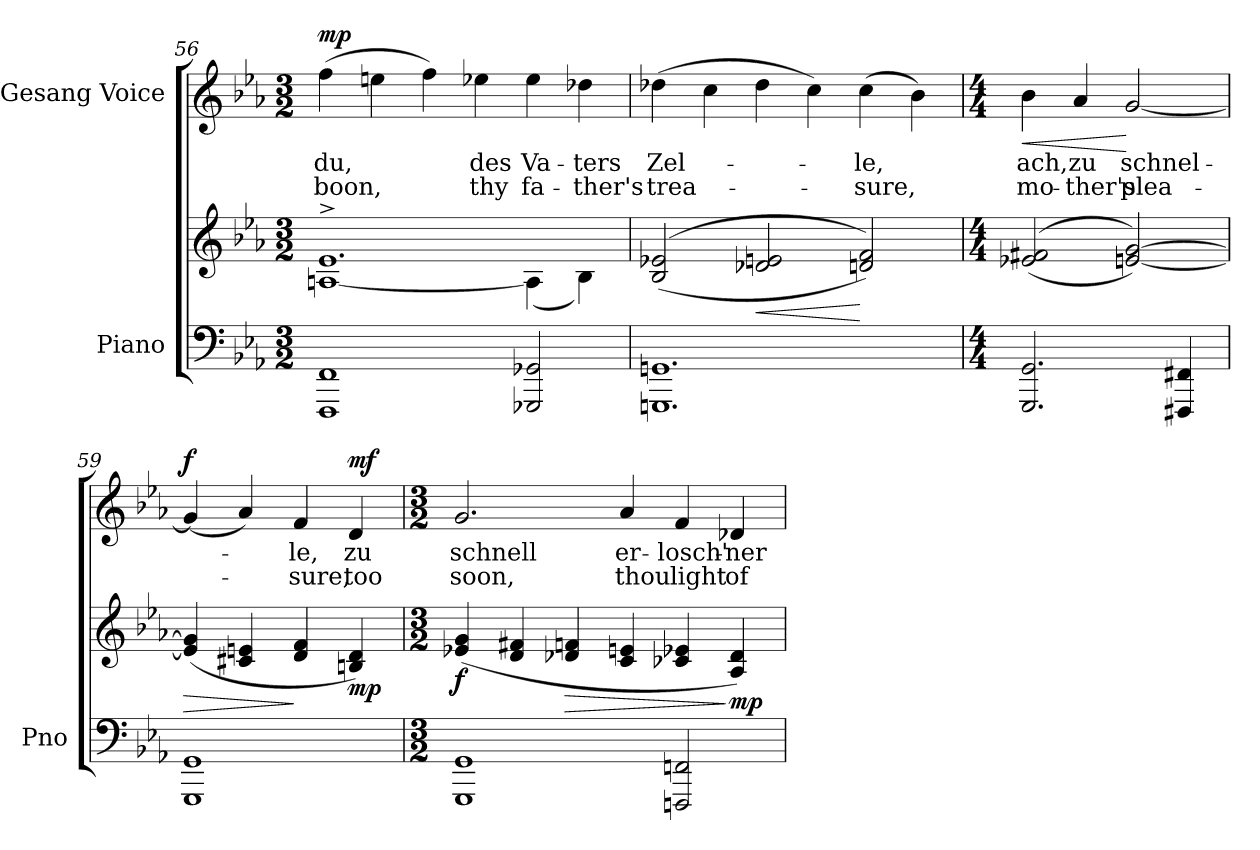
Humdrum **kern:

**kern	**kern	**dynam	**kern	**text	**text	**dynam
*part2	*part2	*part2	*part1	*part1	*part1	*part1
*staff3	*staff2	*staff2/3	*staff1	*staff1	*staff1	*staff1
*I"Piano	*	*	*I"Gesang Voice	*	*	*
*I'Pno	*	*	*	*	*	*
*clefF4	*clefG2	*	*clefG2	*	*	*
*k[b-e-a-]	*k[b-e-a-]	*	*k[b-e-a-]	*	*	*
*M3/2	*M3/2	*	*M3/2	*	*	*
=56	=56	=56	=56	=56	=56	=56
*	*^	*	*	*	*	*
!	!	!	!	!	!LO:LY:b	!LO:LY:b	!LO:DY:a
1FFF 1FF	1.e-^	[1An	.	(>4ff\	du,	boon,	mp
.	.	.	.	4een\	.	.	.
.	.	.	.	4ff\)	.	.	.
!	!	!	!	!	!LO:LY:b	!LO:LY:b	!
.	.	.	.	4ee-X\	des	thy	.
!	!	!	!	!	!LO:LY:b	!LO:LY:b	!
2GGG-X/ 2GG-X/	.	(<4A\]	.	4ee-\	Va-	fa-	.
!	!	!	!	!	!LO:LY:b	!LO:LY:b	!
.	.	4B-\)	.	4dd-X\	-ters	-ther's	.
=57	=57	=57	=57	=57	=57	=57	=57
!	!	!	!	!	!LO:LY:b	!LO:LY:b	!
*	*v	*v	*	*	*	*	*
1.GGGn 1.GGn	(>(<2B-/ 2e-X/	.	(>4dd-X\	Zel-	trea-	.
.	.	.	4cc\	.	.	.
!	!	!LO:HP:b	!	!	!	!
.	2d-X/ 2en/	<	4dd-\	.	.	.
.	.	.	4cc\)	.	.	.
!	!	!	!	!LO:LY:b	!LO:LY:b	!
.	2dn/ 2f/))	[	(>4cc\	-le,	-sure,	.
.	.	.	4b-\)	.	.	.
!!LO:PB:g=z
=58	=58	=58	=58	=58	=58	=58
*M4/4	*M4/4	*	*M4/4	*	*	*
!	!	!LO:DY:b=2	!	!LO:LY:b	!LO:LY:b	!LO:HP:b
!	!	!LO:DY:n=1:b	!	!	!	!
2.GGG/ 2.GG/	(>(<2e-X/ 2f#X/	p f	4b-\	ach,	mo-	<
!	!	!	!	!LO:LY:b	!LO:LY:b	!
.	.	.	4a-/	zu	-ther's	.
!	!	!	!	!LO:LY:b	!LO:LY:b	!
.	[2en/ [2g/))	.	[2g/	schnel-	plea-	[
4FFF#X/ 4FF#X/	.	.	.	.	.	.
=59	=59	=59	=59	=59	=59	=59
!	!	!LO:HP:b	!	!	!	!LO:DY:a
1GGG 1GG	(>4e/] 4g/]	>	(<4g/]	.	.	f
.	4c#X/ 4en/	.	4a-/)	.	.	.
!	!	!	!	!LO:LY:b	!LO:LY:b	!
.	4d/ 4f/	]	4f/	-le,	-sure,	.
!	!	!LO:DY:b	!	!LO:LY:b	!LO:LY:b	!LO:DY:a
.	4Bn/ 4d/)	mp	4d/	zu	too	mf
=60	=60	=60	=60	=60	=60	=60
*M3/2	*M3/2	*	*M3/2	*	*	*
!	!	!LO:DY:b	!	!LO:LY:b	!LO:LY:b	!
1GGG 1GG	(>4e-X/ 4g/	f	2.g/	schnell	soon,	.
.	4d/ 4f#X/	.	.	.	.	.
!	!	!LO:HP:b	!	!	!	!
.	4d-X/ 4fn/	>	.	.	.	.
!	!	!	!	!LO:LY:b	!LO:LY:b	!
.	4c/ 4en/	.	4a-/	er-	thou	.
!	!	!	!	!LO:LY:b	!LO:LY:b	!
2FFFn/ 2FFn/	4c-X/ 4e-X/	.	4f/	-losch'-	light	.
!	!	!LO:DY:n=1:b	!	!LO:LY:b	!LO:LY:b	!
.	4A-/ 4d-/)	] mp	4d-X/	-ner	of	.
=	=	=	=	=	=	=
*-	*-	*-	*-	*-	*-	*-
